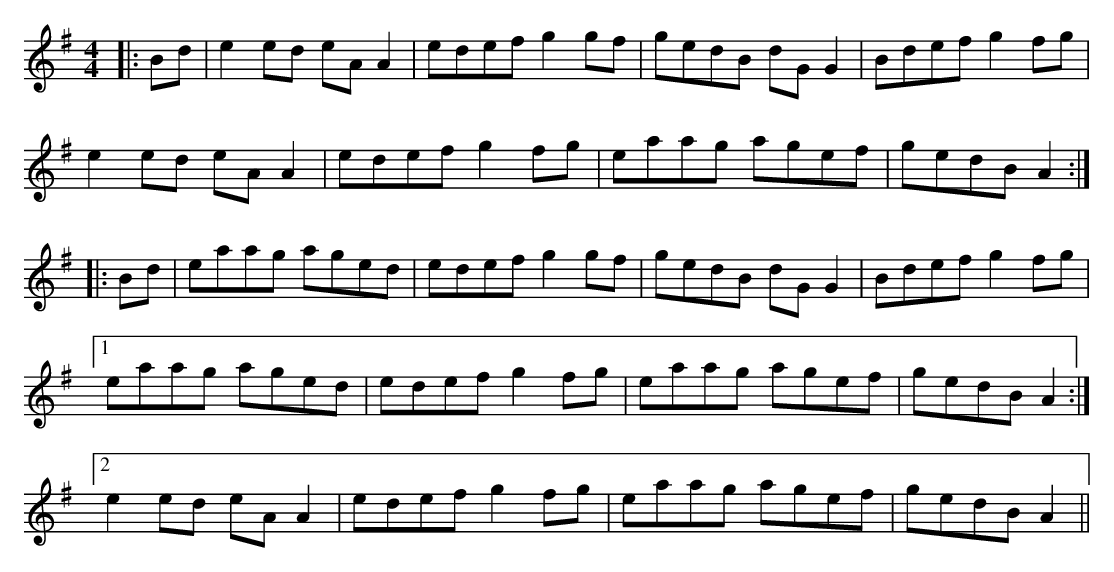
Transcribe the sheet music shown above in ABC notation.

X:1
M:4/4
K:Ador
|:Bd|e2ed eAA2|edef g2gf|gedB dGG2|Bdef g2fg|
e2ed eAA2|edef g2fg|eaag agef|gedB A2:|
|:Bd|eaag aged|edef g2gf|gedB dGG2|Bdef g2fg|
[1 eaag aged|edef g2fg|eaag agef|gedB A2:|
[2 e2ed eAA2|edef g2fg|eaag agef|gedB A2||
